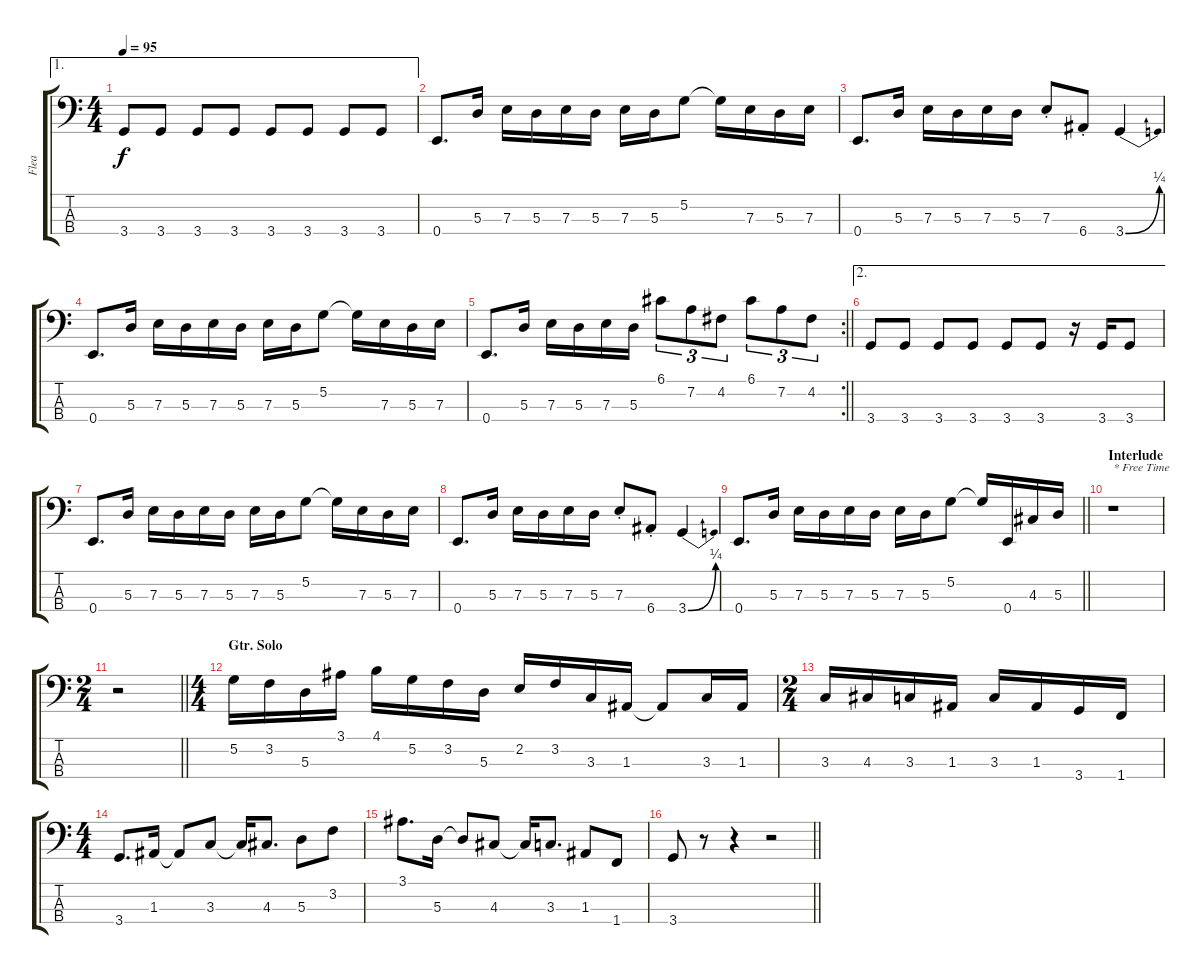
\track ("Flea " "Flea ") {instrument electricbassfinger}
\staff {score tabs}
\tuning (G2 D2 A1 E1) {hide}
\ae 1
\ts (4 4)
\tempo 95
\clef f4
\ks c
3.4.8{dy f instrument electricbassfinger} 3.4.8 3.4.8 3.4.8 3.4.8 3.4.8 3.4.8 3.4.8 |
0.4.8{d} 5.3.16 7.3.16 5.3.16 7.3.16 5.3.16 7.3.16 5.3.16 5.2.8 5.2{t}.16 7.3.16 5.3.16 7.3.16 |
0.4.8{d} 5.3.16 7.3.16 5.3.16 7.3.16 5.3.16 7.3{st}.8 6.4{st}.8 3.4{be (bend 0 0 60 1)}.4 |
0.4.8{d} 5.3.16 7.3.16 5.3.16 7.3.16 5.3.16 7.3.16 5.3.16 5.2.8 5.2{t}.16 7.3.16 5.3.16 7.3.16 |
\rc 2
\barLineRight lightlight
0.4.8{d} 5.3.16 7.3.16 5.3.16 7.3.16 5.3.16 6.1.8{tu (3 2)} 7.2.8{tu (3 2)} 4.2.8{tu (3 2)} 6.1.8{tu (3 2)} 7.2.8{tu (3 2)} 4.2.8{tu (3 2)} |
\ae 2
3.4.8{instrument electricbassfinger} 3.4.8 3.4.8 3.4.8 3.4.8 3.4.8 r.16 3.4.16 3.4.8 |
0.4.8{d} 5.3.16 7.3.16 5.3.16 7.3.16 5.3.16 7.3.16 5.3.16 5.2.8 5.2{t}.16 7.3.16 5.3.16 7.3.16 |
0.4.8{d} 5.3.16 7.3.16 5.3.16 7.3.16 5.3.16 7.3{st}.8 6.4{st}.8 3.4{be (bend 0 0 60 1)}.4 |
\barLineRight lightlight
0.4.8{d} 5.3.16 7.3.16 5.3.16 7.3.16 5.3.16 7.3.16 5.3.16 5.2.8 5.2{t}.16 0.4.16 4.3.16 5.3.16 |
\section ("" "Interlude")
r.1{txt "* Free Time"} |
\ts (2 4)
\barLineRight lightlight
r.2 |
\ts (4 4)
\section ("" "Gtr. Solo")
5.2.16 3.2.16 5.3.16 3.1.16 4.1.16 5.2.16 3.2.16 5.3.16 2.2.16 3.2.16 3.3.16 1.3.16 1.3{t}.8 3.3.16 1.3.16 |
\ts (2 4)
3.3.16 4.3.16 3.3.16 1.3.16 3.3.16 1.3.16 3.4.16 1.4.16 |
\ts (4 4)
3.4.8{d} 1.3.16 1.3{t}.8 3.3.8 3.3{t}.16 4.3.8{d} 5.3.8 3.2.8 |
3.1.8{d} 5.3.16 5.3{t}.8 4.3.8 4.3{t}.16 3.3.8{d} 1.3.8 1.4.8 |
\barLineRight lightlight
3.4.8 r.8 r.4 r.2
